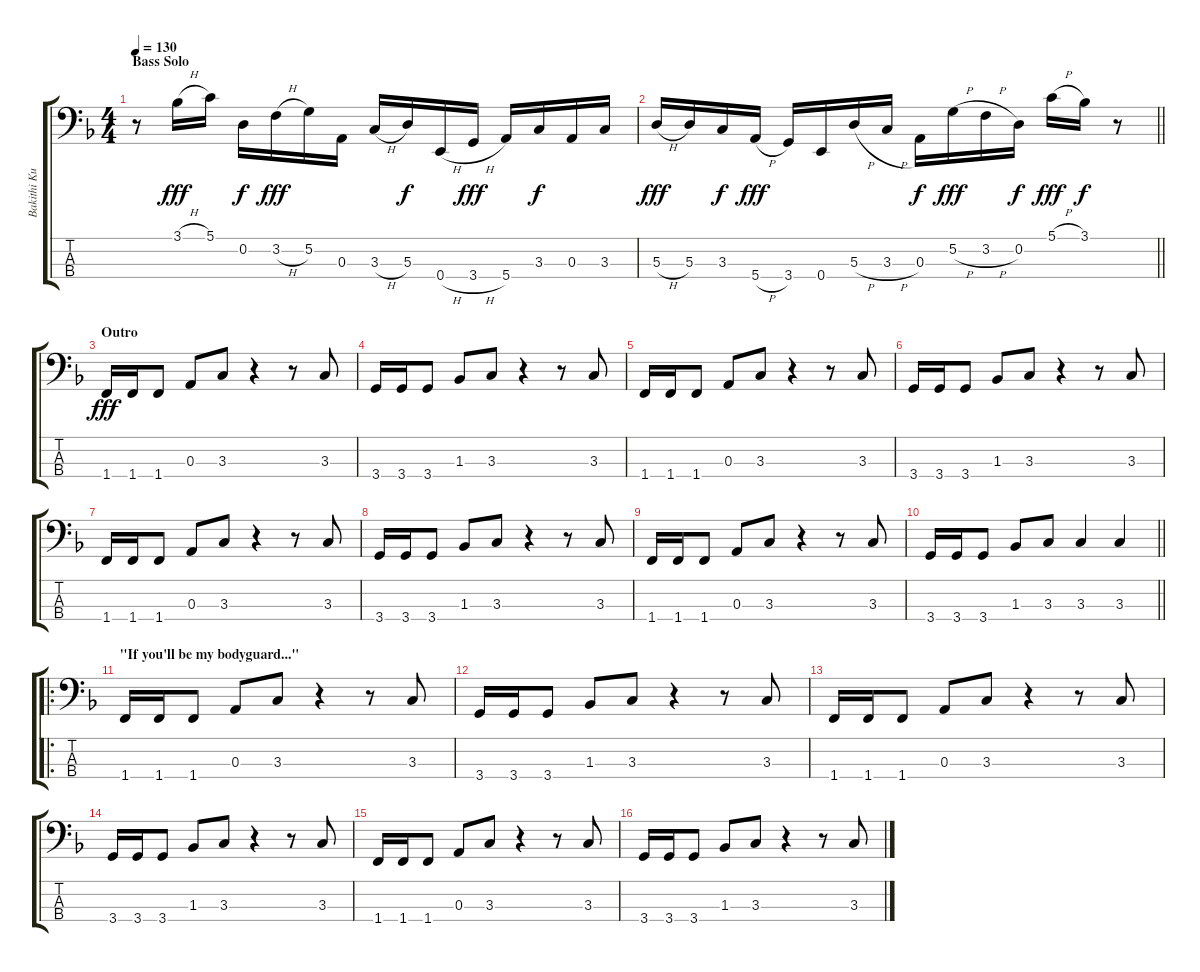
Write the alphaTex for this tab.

\track ("Bakithi Kumalo" "Bakithi Ku") {instrument slapbass1}
\staff {score tabs}
\tuning (G2 D2 A1 E1) {hide}
\ts (4 4)
\section ("" "Bass Solo")
\tempo 130
\clef f4
\ks f
r.8{dy f} 3.1{h}.16{dy fff} 5.1.16 0.2.16{dy f} 3.2{h}.16{dy fff} 5.2.16 0.3.16 3.3{h}.16 5.3.16{dy f} 0.4{h}.16 3.4{h}.16{dy fff} 5.4.16 3.3.16{dy f} 0.3.16 3.3.16 |
\barLineRight lightlight
5.3{h}.16{dy fff} 5.3.16 3.3.16{dy f} 5.4{h}.16{dy fff} 3.4.16 0.4.16 5.3{h}.16 3.3{h}.16 0.3.16{dy f} 5.2{h}.16{dy fff} 3.2{h}.16 0.2.16{dy f} 5.1{h}.16{dy fff} 3.1.16{dy f} r.8 |
\section ("" "Outro")
1.4.16{dy fff} 1.4.16 1.4.8 0.3.8 3.3.8 r.4 r.8 3.3.8 |
3.4.16 3.4.16 3.4.8 1.3.8 3.3.8 r.4 r.8 3.3.8 |
1.4.16 1.4.16 1.4.8 0.3.8 3.3.8 r.4 r.8 3.3.8 |
3.4.16 3.4.16 3.4.8 1.3.8 3.3.8 r.4 r.8 3.3.8 |
1.4.16 1.4.16 1.4.8 0.3.8 3.3.8 r.4 r.8 3.3.8 |
3.4.16 3.4.16 3.4.8 1.3.8 3.3.8 r.4 r.8 3.3.8 |
1.4.16 1.4.16 1.4.8 0.3.8 3.3.8 r.4 r.8 3.3.8 |
\barLineRight lightlight
3.4.16 3.4.16 3.4.8 1.3.8 3.3.8 3.3.4 3.3.4 |
\ro
\section ("" "\"If you'll be my bodyguard...\"")
1.4.16 1.4.16 1.4.8 0.3.8 3.3.8 r.4 r.8 3.3.8 |
3.4.16 3.4.16 3.4.8 1.3.8 3.3.8 r.4 r.8 3.3.8 |
1.4.16 1.4.16 1.4.8 0.3.8 3.3.8 r.4 r.8 3.3.8 |
3.4.16 3.4.16 3.4.8 1.3.8 3.3.8 r.4 r.8 3.3.8 |
1.4.16 1.4.16 1.4.8 0.3.8 3.3.8 r.4 r.8 3.3.8 |
3.4.16 3.4.16 3.4.8 1.3.8 3.3.8 r.4 r.8 3.3.8
